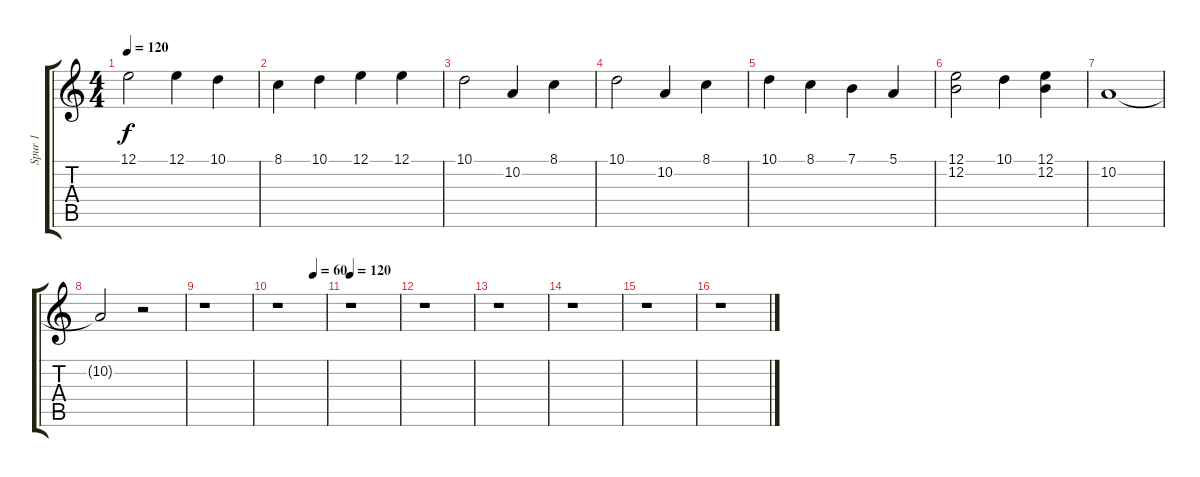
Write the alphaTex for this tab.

\track ("Spur 1" "Spur 1") {instrument stringensemble1}
\staff {score tabs}
\tuning (E4 B3 G3 D3 A2 E2) {hide}
\ts (4 4)
\tempo 120
\clef g2
\ks c
12.1.2{dy f} 12.1.4 10.1.4 |
8.1.4 10.1.4 12.1.4 12.1.4 |
10.1.2 10.2.4 8.1.4 |
10.1.2 10.2.4 8.1.4 |
10.1.4 8.1.4 7.1.4 5.1.4 |
(12.1 12.2).2 10.1.4 (12.1 12.2).4 |
10.2.1 |
10.2{t}.2 r.2 |
r.1 |
\tempo (60 0.75)
r.1 |
\tempo 120
r.1 |
r.1 |
r.1 |
r.1 |
r.1 |
r.1
